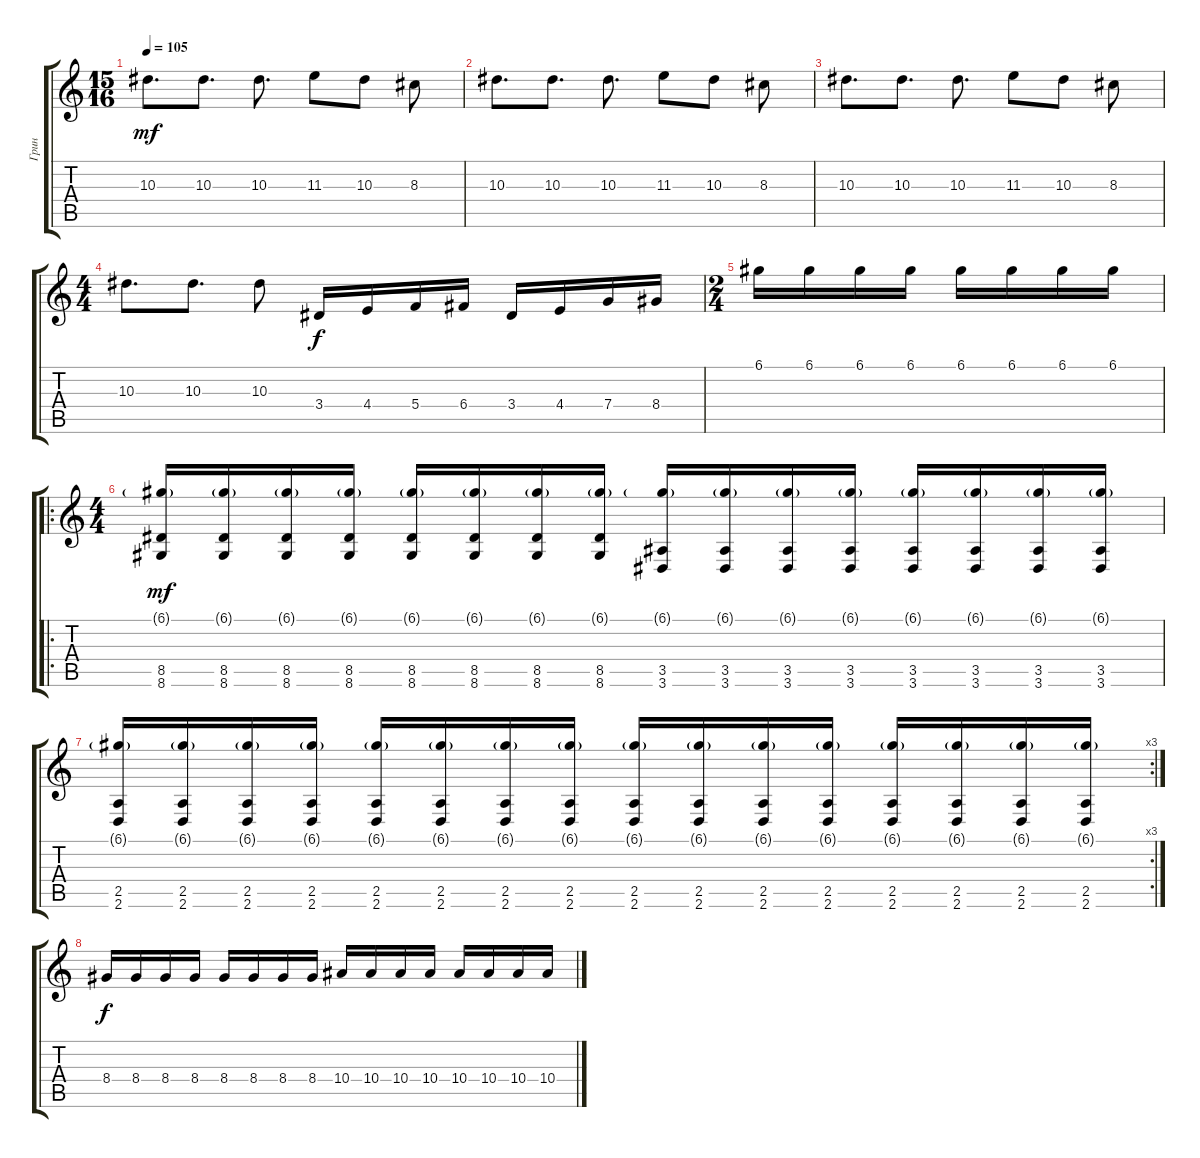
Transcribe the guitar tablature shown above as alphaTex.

\track ("Грин" "Грин") {instrument overdrivenguitar}
\staff {score tabs}
\tuning (D4 A3 F3 C3 G2 C2) {hide}
\ts (15 16)
\tempo 105
\clef g2
\ks c
10.3.8{d dy mf} 10.3.8{d} 10.3.8{d} 11.3.8 10.3.8 8.3.8 |
10.3.8{d} 10.3.8{d} 10.3.8{d} 11.3.8 10.3.8 8.3.8 |
10.3.8{d} 10.3.8{d} 10.3.8{d} 11.3.8 10.3.8 8.3.8 |
\ts (4 4)
10.3.8{d} 10.3.8{d} 10.3.8 3.4.16{dy f} 4.4.16 5.4.16 6.4.16 3.4.16 4.4.16 7.4.16 8.4.16 |
\ts (2 4)
6.1.16 6.1.16 6.1.16 6.1.16 6.1.16 6.1.16 6.1.16 6.1.16 |
\ro
\ts (4 4)
(6.1{g} 8.5 8.6).16{dy mf} (6.1{g} 8.5 8.6).16 (6.1{g} 8.5 8.6).16 (6.1{g} 8.5 8.6).16 (6.1{g} 8.5 8.6).16 (6.1{g} 8.5 8.6).16 (6.1{g} 8.5 8.6).16 (6.1{g} 8.5 8.6).16 (6.1{g} 3.5 3.6).16 (6.1{g} 3.5 3.6).16 (6.1{g} 3.5 3.6).16 (6.1{g} 3.5 3.6).16 (6.1{g} 3.5 3.6).16 (6.1{g} 3.5 3.6).16 (6.1{g} 3.5 3.6).16 (6.1{g} 3.5 3.6).16 |
\rc 3
(6.1{g} 2.5 2.6).16 (6.1{g} 2.5 2.6).16 (6.1{g} 2.5 2.6).16 (6.1{g} 2.5 2.6).16 (6.1{g} 2.5 2.6).16 (6.1{g} 2.5 2.6).16 (6.1{g} 2.5 2.6).16 (6.1{g} 2.5 2.6).16 (6.1{g} 2.5 2.6).16 (6.1{g} 2.5 2.6).16 (6.1{g} 2.5 2.6).16 (6.1{g} 2.5 2.6).16 (6.1{g} 2.5 2.6).16 (6.1{g} 2.5 2.6).16 (6.1{g} 2.5 2.6).16 (6.1{g} 2.5 2.6).16 |
8.4.16{dy f} 8.4.16 8.4.16 8.4.16 8.4.16 8.4.16 8.4.16 8.4.16 10.4.16 10.4.16 10.4.16 10.4.16 10.4.16 10.4.16 10.4.16 10.4.16
